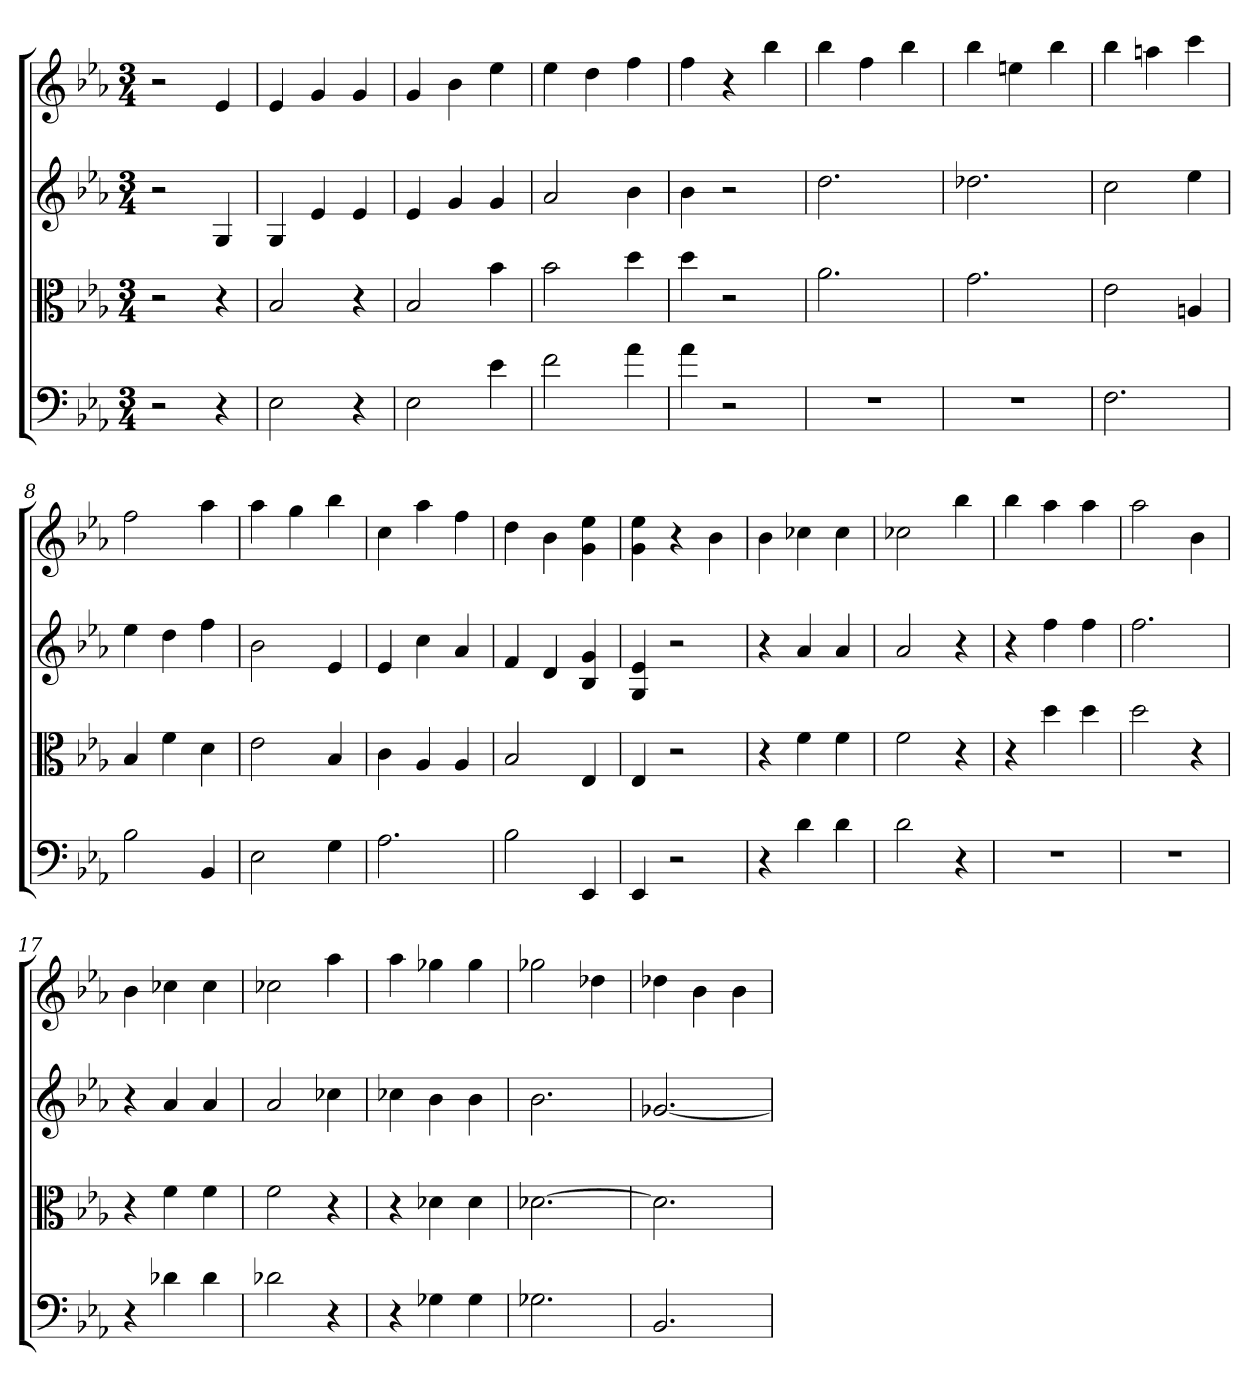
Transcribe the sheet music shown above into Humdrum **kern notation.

**kern	**kern	**kern	**kern
*part4	*part3	*part2	*part1
*staff4	*staff3	*staff2	*staff1
*clefF4	*clefC3	*	*
*k[b-e-a-]	*k[b-e-a-]	*k[b-e-a-]	*k[b-e-a-]
*E-:	*E-:	*E-:	*E-:
*M3/4	*M3/4	*M3/4	*M3/4
=	=	=	=
2r	2r	2r	2r
4r	4r	4G	4e-
=1	=1	=1	=1
2E-	2B-	4G	4e-
.	.	4e-	4g
4r	4r	4e-	4g
=2	=2	=2	=2
2E-	2B-	4e-	4g
.	.	4g	4b-
4e-	4b-	4g	4ee-
=3	=3	=3	=3
2f	2b-	2a-	4ee-
.	.	.	4dd
4a-	4dd	4b-	4ff
=4	=4	=4	=4
4a-	4dd	4b-	4ff
2r	2r	2r	4r
.	.	.	4bb-
=5	=5	=5	=5
2.r	2.a-	2.dd	4bb-
.	.	.	4ff
.	.	.	4bb-
=6	=6	=6	=6
2.r	2.g	2.dd-X	4bb-
.	.	.	4een
.	.	.	4bb-
=7	=7	=7	=7
2.F	2e-	2cc	4bb-
.	.	.	4aan
.	4An	4ee-	4ccc
=8	=8	=8	=8
2B-	4B-	4ee-	2ff
.	4f	4dd	.
4BB-	4d	4ff	4aa-
=9	=9	=9	=9
2E-	2e-	2b-	4aa-
.	.	.	4gg
4G	4B-	4e-	4bb-
=10	=10	=10	=10
2.A-	4c	4e-	4cc
.	4A-	4cc	4aa-
.	4A-	4a-	4ff
=11	=11	=11	=11
2B-	2B-	4f	4dd
.	.	4d	4b-
4EE-	4E-	4B- 4g	4g 4ee-
=12	=12	=12	=12
4EE-	4E-	4G 4e-	4g 4ee-
2r	2r	2r	4r
.	.	.	4b-
=13	=13	=13	=13
4r	4r	4r	4b-
4d	4f	4a-	4cc-X
4d	4f	4a-	4cc-
=14	=14	=14	=14
2d	2f	2a-	2cc-X
4r	4r	4r	4bb-
=15	=15	=15	=15
2.r	4r	4r	4bb-
.	4dd	4ff	4aa-
.	4dd	4ff	4aa-
=16	=16	=16	=16
2.r	2dd	2.ff	2aa-
.	4r	.	4b-
=17	=17	=17	=17
4r	4r	4r	4b-
4d-X	4f	4a-	4cc-X
4d-	4f	4a-	4cc-
=18	=18	=18	=18
2d-X	2f	2a-	2cc-X
4r	4r	4cc-X	4aa-
=19	=19	=19	=19
4r	4r	4cc-X	4aa-
4G-X	4d-X	4b-	4gg-X
4G-	4d-	4b-	4gg-
=20	=20	=20	=20
2.G-X	[2.d-X	2.b-	2gg-X
.	.	.	4dd-X
=21	=21	=21	=21
2.BB-	2.d-]	[2.g-X	4dd-X
.	.	.	4b-
.	.	.	4b-
=	=	=	=
*-	*-	*-	*-
